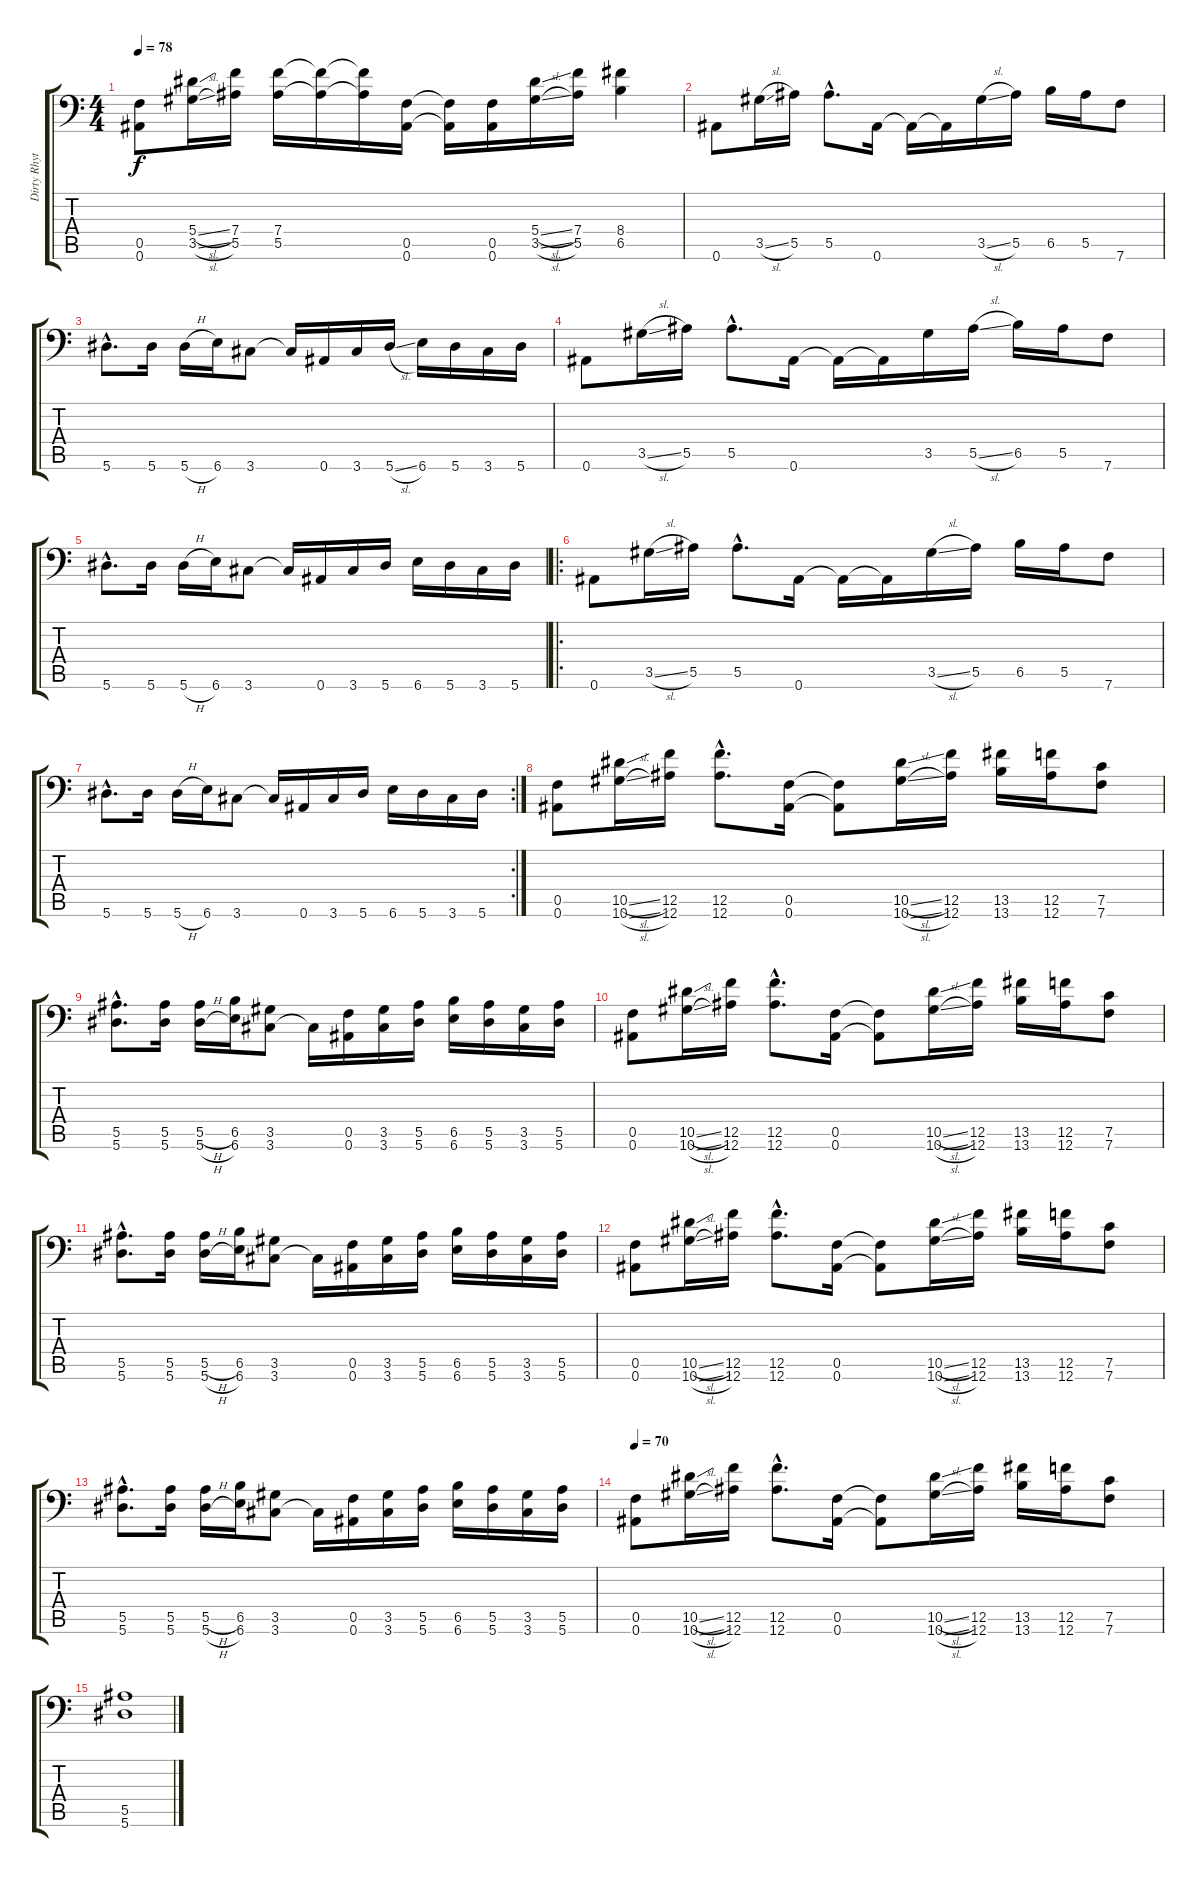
\track ("Dirty Rhythm" "Dirty Rhyt") {instrument distortionguitar}
\staff {score tabs}
\tuning (C4 G3 Eb3 Bb2 F2 Bb1) {hide}
\ts (4 4)
\tempo 78
\clef f4
\ks c
(0.5 0.6).8{dy f} (5.4{sl} 3.5{sl}).16 (7.4 5.5).16 (7.4 5.5).16 (7.4{t} 5.5{t}).16 (7.4{t} 5.5{t}).16 (0.5 0.6).16 (0.5{t} 0.6{t}).16 (0.5 0.6).16 (5.4{sl} 3.5{sl}).16 (7.4 5.5).16 (8.4 6.5).4 |
0.6.8 3.5{sl}.16 5.5.16 5.5{hac}.8{d} 0.6.16 0.6{t}.16 0.6{t}.16 3.5{sl}.16 5.5.16 6.5.16 5.5.16 7.6.8 |
5.6{hac}.8{d} 5.6.16 5.6{h}.16 6.6.16 3.6.8 3.6{t}.16 0.6.16 3.6.16 5.6{sl}.16 6.6.16 5.6.16 3.6.16 5.6.16 |
0.6.8 3.5{sl}.16 5.5.16 5.5{hac}.8{d} 0.6.16 0.6{t}.16 0.6{t}.16 3.5.16 5.5{sl}.16 6.5.16 5.5.16 7.6.8 |
5.6{hac}.8{d} 5.6.16 5.6{h}.16 6.6.16 3.6.8 3.6{t}.16 0.6.16 3.6.16 5.6.16 6.6.16 5.6.16 3.6.16 5.6.16 |
\ro
0.6.8 3.5{sl}.16 5.5.16 5.5{hac}.8{d} 0.6.16 0.6{t}.16 0.6{t}.16 3.5{sl}.16 5.5.16 6.5.16 5.5.16 7.6.8 |
\rc 2
5.6{hac}.8{d} 5.6.16 5.6{h}.16 6.6.16 3.6.8 3.6{t}.16 0.6.16 3.6.16 5.6.16 6.6.16 5.6.16 3.6.16 5.6.16 |
(0.5 0.6).8 (10.5{sl} 10.6{sl}).16 (12.5 12.6).16 (12.5{hac} 12.6{hac}).8{d} (0.5 0.6).16 (0.5{t} 0.6{t}).8 (10.5{sl} 10.6{sl}).16 (12.5 12.6).16 (13.5 13.6).16 (12.5 12.6).16 (7.5 7.6).8 |
(5.5{hac} 5.6{hac}).8{d} (5.5 5.6).16 (5.5{h} 5.6{h}).16 (6.5 6.6).16 (3.5 3.6).8 3.6{t}.16 (0.5 0.6).16 (3.5 3.6).16 (5.5 5.6).16 (6.5 6.6).16 (5.5 5.6).16 (3.5 3.6).16 (5.5 5.6).16 |
(0.5 0.6).8 (10.5{sl} 10.6{sl}).16 (12.5 12.6).16 (12.5{hac} 12.6{hac}).8{d} (0.5 0.6).16 (0.5{t} 0.6{t}).8 (10.5{sl} 10.6{sl}).16 (12.5 12.6).16 (13.5 13.6).16 (12.5 12.6).16 (7.5 7.6).8 |
(5.5{hac} 5.6{hac}).8{d} (5.5 5.6).16 (5.5{h} 5.6{h}).16 (6.5 6.6).16 (3.5 3.6).8 3.6{t}.16 (0.5 0.6).16 (3.5 3.6).16 (5.5 5.6).16 (6.5 6.6).16 (5.5 5.6).16 (3.5 3.6).16 (5.5 5.6).16 |
(0.5 0.6).8 (10.5{sl} 10.6{sl}).16 (12.5 12.6).16 (12.5{hac} 12.6{hac}).8{d} (0.5 0.6).16 (0.5{t} 0.6{t}).8 (10.5{sl} 10.6{sl}).16 (12.5 12.6).16 (13.5 13.6).16 (12.5 12.6).16 (7.5 7.6).8 |
(5.5{hac} 5.6{hac}).8{d} (5.5 5.6).16 (5.5{h} 5.6{h}).16 (6.5 6.6).16 (3.5 3.6).8 3.6{t}.16 (0.5 0.6).16 (3.5 3.6).16 (5.5 5.6).16 (6.5 6.6).16 (5.5 5.6).16 (3.5 3.6).16 (5.5 5.6).16 |
\tempo 70
(0.5 0.6).8 (10.5{sl} 10.6{sl}).16 (12.5 12.6).16 (12.5{hac} 12.6{hac}).8{d} (0.5 0.6).16 (0.5{t} 0.6{t}).8 (10.5{sl} 10.6{sl}).16 (12.5 12.6).16 (13.5 13.6).16 (12.5 12.6).16 (7.5 7.6).8 |
(5.5 5.6).1
